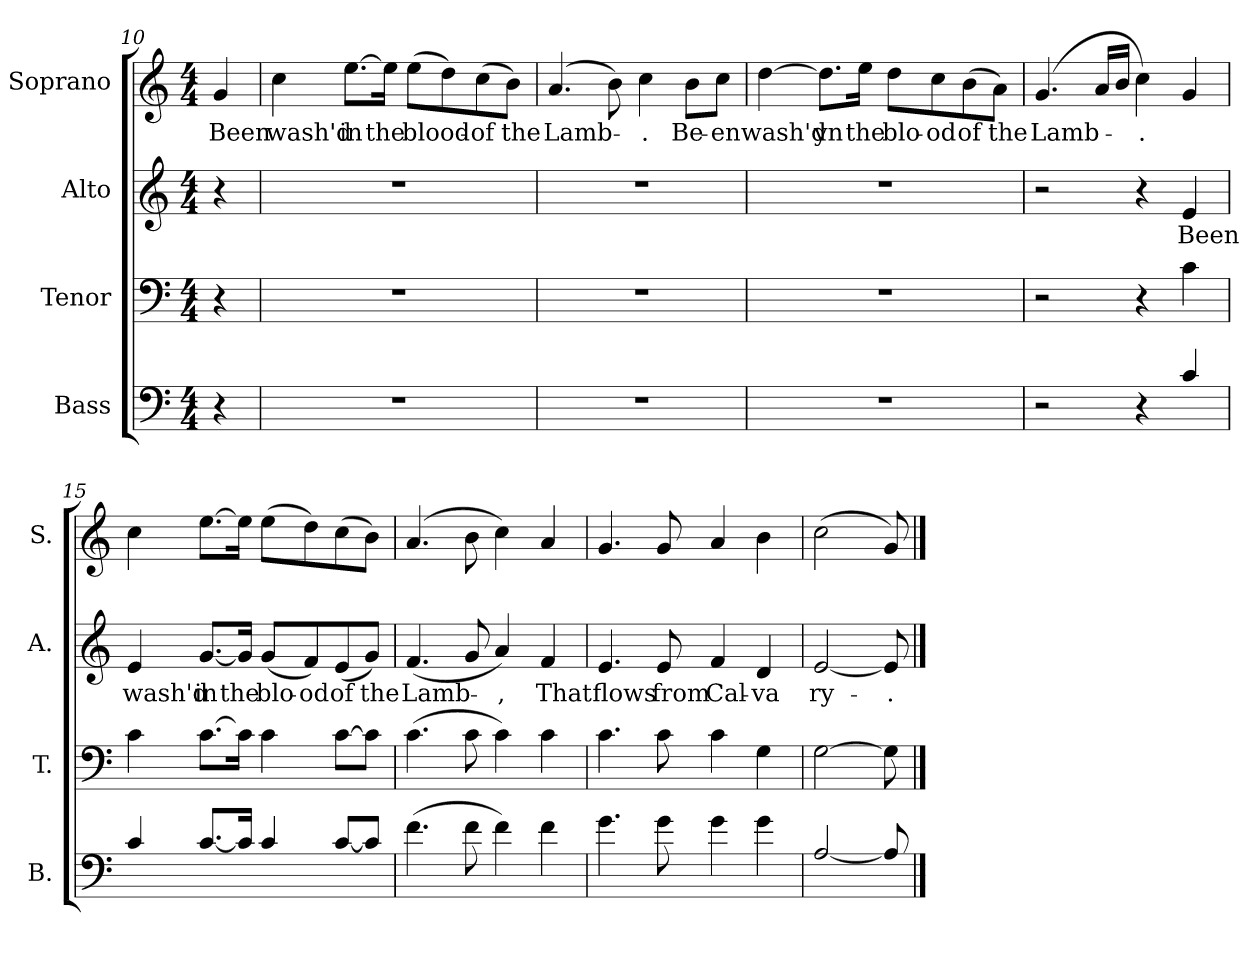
**kern	**kern	**kern	**text	**kern	**text
*part4	*part3	*part2	*part2	*part1	*part1
*staff4	*staff3	*staff2	*staff2	*staff1	*staff1
*I"Bass	*I"Tenor	*I"Alto	*	*I"Soprano	*
*I'B.	*I'T.	*I'A.	*	*I'S.	*
!!LO:PB:g=z
*clefF4	*clefF4	*clefG2	*	*clefG2	*
*ITrd7c12	*	*	*	*	*
*k[]	*k[]	*k[]	*	*k[]	*
*M4/4	*M4/4	*M4/4	*	*M4/4	*
=10	=10	=10	=10	=10	=10
!	!	!	!	!	!LO:LY:b
4r	4r	4r	.	4g/	Been
=11	=11	=11	=11	=11	=11
!	!	!	!	!	!LO:LY:b
1r	1r	1r	.	4cc\	wash'd
!	!	!	!	!	!LO:LY:b
.	.	.	.	[8.ee\L	in
!	!	!	!	!	!LO:LY:b
.	.	.	.	16ee\Jk]	the
!	!	!	!	!	!LO:LY:b
.	.	.	.	(8ee\L	blood-
.	.	.	.	8dd\)	.
!	!	!	!	!	!LO:LY:b
.	.	.	.	(8cc\	-of
!	!	!	!	!	!LO:LY:b
.	.	.	.	8b\J)	the
=12	=12	=12	=12	=12	=12
!	!	!	!	!	!LO:LY:b
1r	1r	1r	.	(4.a/	Lamb-
.	.	.	.	8b\)	.
!	!	!	!	!	!LO:LY:b
.	.	.	.	4cc\	-.
!	!	!	!	!	!LO:LY:b
.	.	.	.	8b\L	Be-
!	!	!	!	!	!LO:LY:b
.	.	.	.	8cc\J	-en
!!LO:LB:g=z
=13	=13	=13	=13	=13	=13
!	!	!	!	!	!LO:LY:b
1r	1r	1r	.	[4dd\	wash'd
!	!	!	!	!	!LO:LY:b
.	.	.	.	8.dd\L]	yn
!	!	!	!	!	!LO:LY:b
.	.	.	.	16ee\Jk	the
!	!	!	!	!	!LO:LY:b
.	.	.	.	8dd\L	blo-
!	!	!	!	!	!LO:LY:b
.	.	.	.	8cc\	-od
!	!	!	!	!	!LO:LY:b
.	.	.	.	(8b\	of
!	!	!	!	!	!LO:LY:b
.	.	.	.	8a\J)	the
=14	=14	=14	=14	=14	=14
!	!	!	!	!	!LO:LY:b
2r	2r	2r	.	(4.g/	Lamb-
.	.	.	.	16a/LL	.
.	.	.	.	16b/JJ	.
!	!	!	!	!	!LO:LY:b
4r	4r	4r	.	4cc\)	-.
!	!	!	!LO:LY:b	!	!
4C/	4c\	4e/	Been	4g/	.
!!LO:LB:g=z
=15	=15	=15	=15	=15	=15
!	!	!	!LO:LY:b	!	!
4C/	4c\	4e/	wash'd	4cc\	.
!	!	!	!LO:LY:b	!	!
[8.C/L	[8.c\L	[8.g/L	in	[8.ee\L	.
!	!	!	!LO:LY:b	!	!
16C/Jk]	16c\Jk]	16g/Jk]	the	16ee\Jk]	.
!	!	!	!LO:LY:b	!	!
4C/	4c\	(8g/L	blo-	(8ee\L	.
!	!	!	!LO:LY:b	!	!
.	.	8f/)	-od	8dd\)	.
!	!	!	!LO:LY:b	!	!
[8C/L	[8c\L	(8e/	of	(8cc\	.
!	!	!	!LO:LY:b	!	!
8C/J]	8c\J]	8g/J)	the	8b\J)	.
=16	=16	=16	=16	=16	=16
!	!	!	!LO:LY:b	!	!
(4.F\	(4.c\	(4.f/	Lamb-	(4.a/	.
8F\	8c\	8g/	.	8b\	.
!	!	!	!LO:LY:b	!	!
4F\)	4c\)	4a/)	-,	4cc\)	.
!	!	!	!LO:LY:b	!	!
4F\	4c\	4f/	That	4a/	.
!!LO:LB:g=z
=17	=17	=17	=17	=17	=17
!	!	!	!LO:LY:b	!	!
4.G\	4.c\	4.e/	flows	4.g/	.
!	!	!	!LO:LY:b	!	!
8G\	8c\	8e/	from	8g/	.
!	!	!	!LO:LY:b	!	!
4G\	4c\	4f/	Cal-	4a/	.
!	!	!	!LO:LY:b	!	!
4G\	4G\	4d/	-va	4b\	.
=18	=18	=18	=18	=18	=18
!	!	!	!LO:LY:b	!	!
[2AA/	[2G\	[2e/	ry-	(2cc\	.
!	!	!	!LO:LY:b	!	!
8AA/]	8G\]	8e/]	-.	8g/)	.
==	==	==	==	==	==
*-	*-	*-	*-	*-	*-
